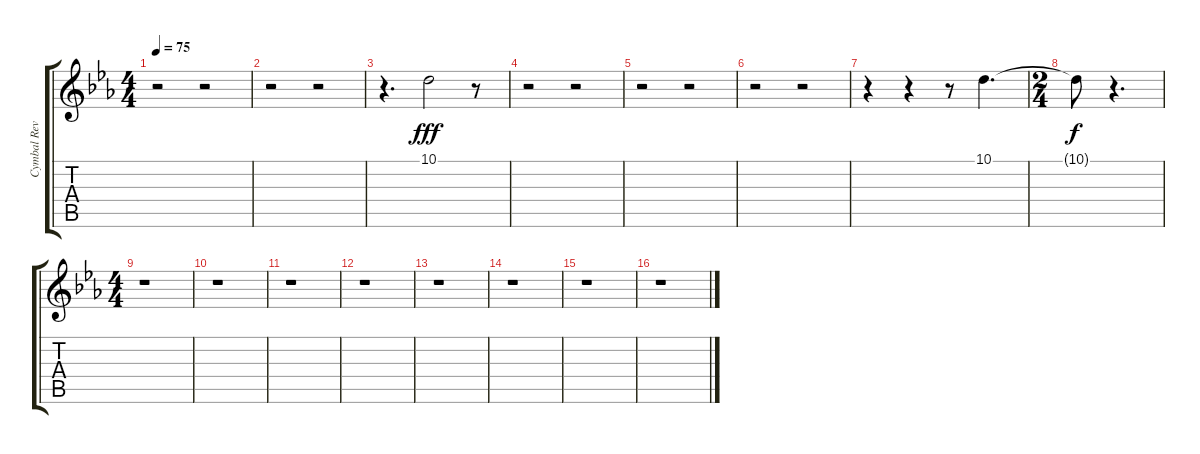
\track ("Cymbal Reverse" "Cymbal Rev") {instrument lead2sawtooth}
\staff {score tabs}
\tuning (E4 B3 G3 D3 A2 E2) {hide}
\ts (4 4)
\tempo 75
\clef g2
\ks eb
r.2{dy fff} r.2 |
r.2 r.2 |
r.4{d} 10.1.2 r.8 |
r.2 r.2 |
r.2 r.2 |
r.2 r.2 |
r.4 r.4 r.8 10.1.4{d} |
\ts (2 4)
10.1{t}.8{dy f} r.4{d} |
\ts (4 4)
r.1 |
r.1 |
r.1 |
r.1 |
r.1 |
r.1 |
r.1 |
r.1
